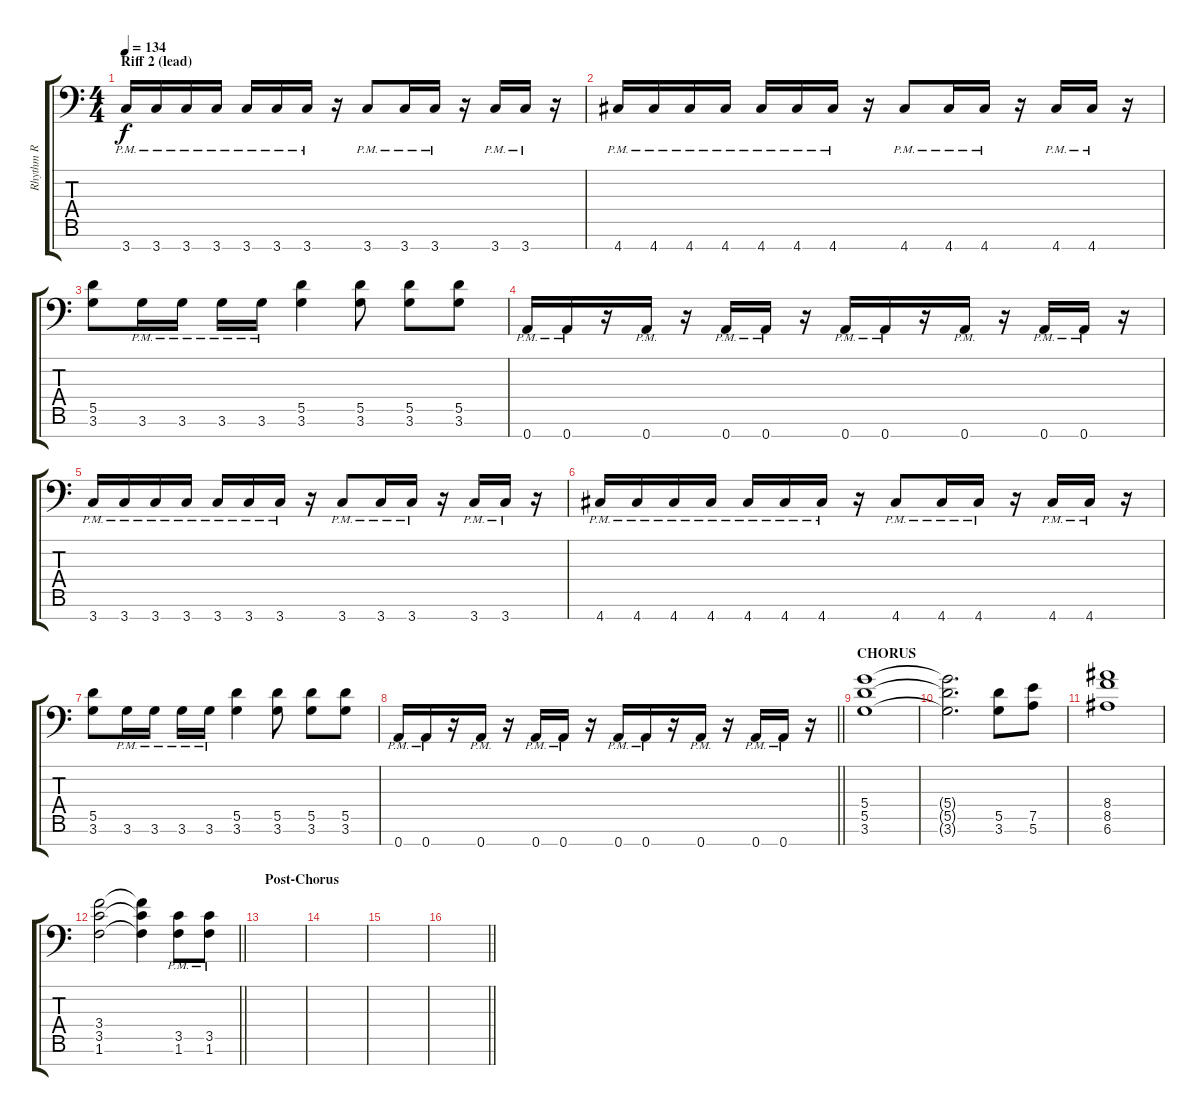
\track ("Rhythm R" "Rhythm R") {instrument overdrivenguitar}
\staff {score tabs}
\tuning (E4 B3 G3 D3 A2 E2 A1) {hide}
\ts (4 4)
\section ("" "Riff 2 (lead)")
\tempo 134
\clef f4
\ks c
3.7{pm}.16{dy f} 3.7{pm}.16 3.7{pm}.16 3.7{pm}.16 3.7{pm}.16 3.7{pm}.16 3.7{pm}.16 r.16 3.7{pm}.8 3.7{pm}.16 3.7{pm}.16 r.16 3.7{pm}.16 3.7{pm}.16 r.16 |
4.7{pm}.16 4.7{pm}.16 4.7{pm}.16 4.7{pm}.16 4.7{pm}.16 4.7{pm}.16 4.7{pm}.16 r.16 4.7{pm}.8 4.7{pm}.16 4.7{pm}.16 r.16 4.7{pm}.16 4.7{pm}.16 r.16 |
(5.5 3.6).8 3.6{pm}.16 3.6{pm}.16 3.6{pm}.16 3.6{pm}.16 (5.5 3.6).4 (5.5 3.6).8 (5.5 3.6).8 (5.5 3.6).8 |
0.7{pm}.16 0.7{pm}.16 r.16 0.7{pm}.16 r.16 0.7{pm}.16 0.7{pm}.16 r.16 0.7{pm}.16 0.7{pm}.16 r.16 0.7{pm}.16 r.16 0.7{pm}.16 0.7{pm}.16 r.16 |
3.7{pm}.16 3.7{pm}.16 3.7{pm}.16 3.7{pm}.16 3.7{pm}.16 3.7{pm}.16 3.7{pm}.16 r.16 3.7{pm}.8 3.7{pm}.16 3.7{pm}.16 r.16 3.7{pm}.16 3.7{pm}.16 r.16 |
4.7{pm}.16 4.7{pm}.16 4.7{pm}.16 4.7{pm}.16 4.7{pm}.16 4.7{pm}.16 4.7{pm}.16 r.16 4.7{pm}.8 4.7{pm}.16 4.7{pm}.16 r.16 4.7{pm}.16 4.7{pm}.16 r.16 |
(5.5 3.6).8 3.6{pm}.16 3.6{pm}.16 3.6{pm}.16 3.6{pm}.16 (5.5 3.6).4 (5.5 3.6).8 (5.5 3.6).8 (5.5 3.6).8 |
\barLineRight lightlight
0.7{pm}.16 0.7{pm}.16 r.16 0.7{pm}.16 r.16 0.7{pm}.16 0.7{pm}.16 r.16 0.7{pm}.16 0.7{pm}.16 r.16 0.7{pm}.16 r.16 0.7{pm}.16 0.7{pm}.16 r.16 |
\section ("" "CHORUS")
(5.4 5.5 3.6).1 |
(5.4{t} 5.5{t} 3.6{t}).2{d} (5.5 3.6).8 (7.5 5.6).8 |
(8.4 8.5 6.6).1 |
\barLineRight lightlight
(3.4 3.5 1.6).2 (3.4{t} 3.5{t} 1.6{t}).4 (3.5{pm} 1.6{pm}).8 (3.5{pm} 1.6{pm}).8 |
\section ("" "Post-Chorus")
|
|
|
\barLineRight lightlight
